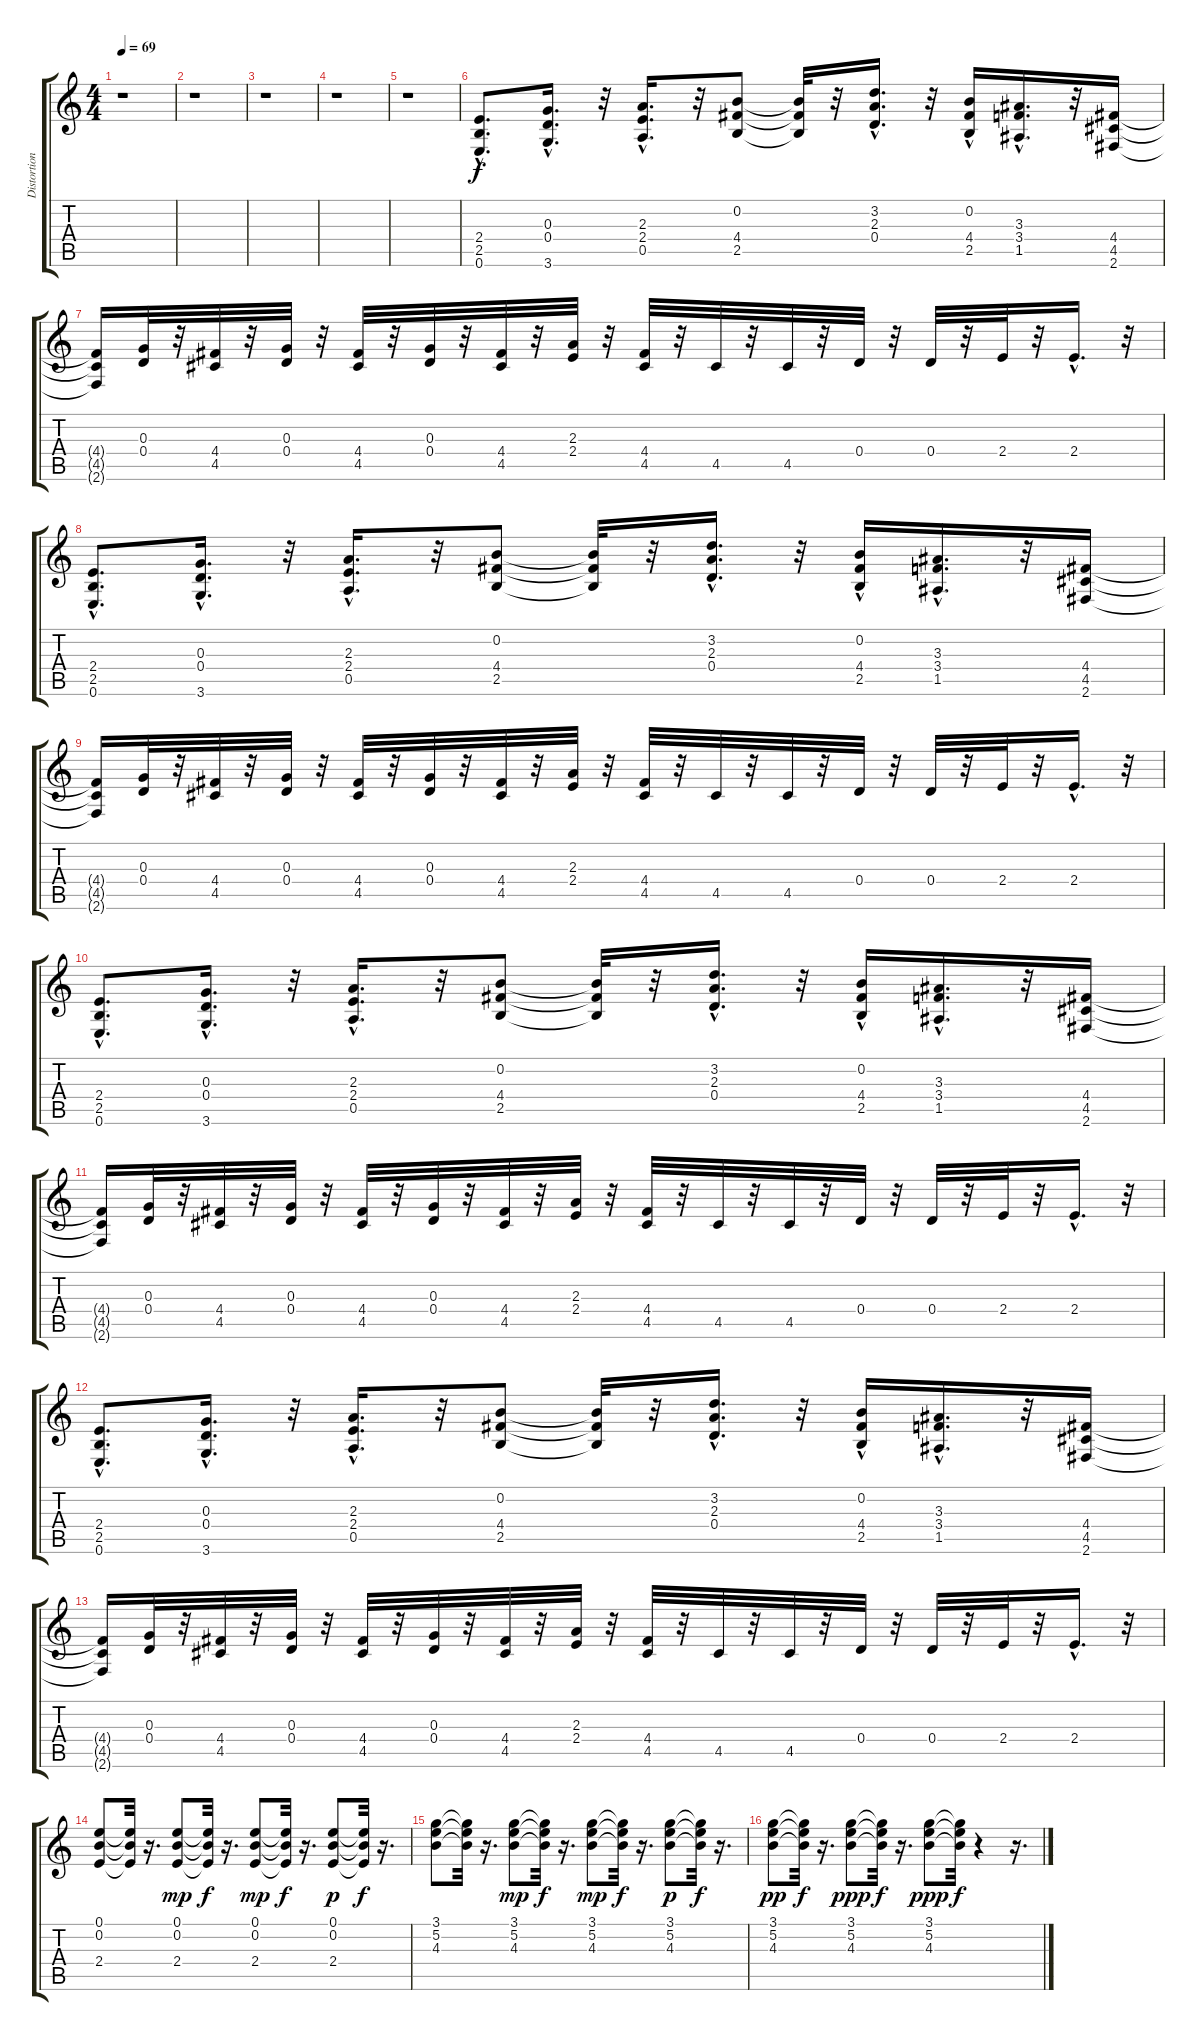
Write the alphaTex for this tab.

\track ("Distortion I" "Distortion") {instrument distortionguitar}
\staff {score tabs}
\tuning (E4 B3 G3 D3 A2 E2) {hide}
\ts (4 4)
\tempo 69
\clef g2
\ks c
r.1{dy f instrument distortionguitar} |
r.1 |
r.1 |
r.1 |
r.1 |
(2.4{hac} 2.5{hac} 0.6{hac}).8{d} (0.3{hac} 0.4{hac} 3.6{hac}).16{d} r.32 (2.3{hac} 2.4{hac} 0.5{hac}).16{d} r.32 (0.2 4.4 2.5).8 (0.2{t} 4.4{t} 2.5{t}).32 r.32 (3.2{hac} 2.3{hac} 0.4{hac}).16{d} r.32 (0.2{hac} 4.4{hac} 2.5{hac}).16 (3.3{hac} 3.4{hac} 1.5{hac}).16{d} r.32 (4.4 4.5 2.6).16 |
(4.4{t} 4.5{t} 2.6{t}).16 (0.3 0.4).32 r.32 (4.4 4.5).32 r.32 (0.3 0.4).32 r.32 (4.4 4.5).32 r.32 (0.3 0.4).32 r.32 (4.4 4.5).32 r.32 (2.3 2.4).32 r.32 (4.4 4.5).32 r.32 4.5.32 r.32 4.5.32 r.32 0.4.32 r.32 0.4.32 r.32 2.4.32 r.32 2.4{hac}.16{d} r.32 |
(2.4{hac} 2.5{hac} 0.6{hac}).8{d} (0.3{hac} 0.4{hac} 3.6{hac}).16{d} r.32 (2.3{hac} 2.4{hac} 0.5{hac}).16{d} r.32 (0.2 4.4 2.5).8 (0.2{t} 4.4{t} 2.5{t}).32 r.32 (3.2{hac} 2.3{hac} 0.4{hac}).16{d} r.32 (0.2{hac} 4.4{hac} 2.5{hac}).16 (3.3{hac} 3.4{hac} 1.5{hac}).16{d} r.32 (4.4 4.5 2.6).16 |
(4.4{t} 4.5{t} 2.6{t}).16 (0.3 0.4).32 r.32 (4.4 4.5).32 r.32 (0.3 0.4).32 r.32 (4.4 4.5).32 r.32 (0.3 0.4).32 r.32 (4.4 4.5).32 r.32 (2.3 2.4).32 r.32 (4.4 4.5).32 r.32 4.5.32 r.32 4.5.32 r.32 0.4.32 r.32 0.4.32 r.32 2.4.32 r.32 2.4{hac}.16{d} r.32 |
(2.4{hac} 2.5{hac} 0.6{hac}).8{d} (0.3{hac} 0.4{hac} 3.6{hac}).16{d} r.32 (2.3{hac} 2.4{hac} 0.5{hac}).16{d} r.32 (0.2 4.4 2.5).8 (0.2{t} 4.4{t} 2.5{t}).32 r.32 (3.2{hac} 2.3{hac} 0.4{hac}).16{d} r.32 (0.2{hac} 4.4{hac} 2.5{hac}).16 (3.3{hac} 3.4{hac} 1.5{hac}).16{d} r.32 (4.4 4.5 2.6).16 |
(4.4{t} 4.5{t} 2.6{t}).16 (0.3 0.4).32 r.32 (4.4 4.5).32 r.32 (0.3 0.4).32 r.32 (4.4 4.5).32 r.32 (0.3 0.4).32 r.32 (4.4 4.5).32 r.32 (2.3 2.4).32 r.32 (4.4 4.5).32 r.32 4.5.32 r.32 4.5.32 r.32 0.4.32 r.32 0.4.32 r.32 2.4.32 r.32 2.4{hac}.16{d} r.32 |
(2.4{hac} 2.5{hac} 0.6{hac}).8{d} (0.3{hac} 0.4{hac} 3.6{hac}).16{d} r.32 (2.3{hac} 2.4{hac} 0.5{hac}).16{d} r.32 (0.2 4.4 2.5).8 (0.2{t} 4.4{t} 2.5{t}).32 r.32 (3.2{hac} 2.3{hac} 0.4{hac}).16{d} r.32 (0.2{hac} 4.4{hac} 2.5{hac}).16 (3.3{hac} 3.4{hac} 1.5{hac}).16{d} r.32 (4.4 4.5 2.6).16 |
(4.4{t} 4.5{t} 2.6{t}).16 (0.3 0.4).32 r.32 (4.4 4.5).32 r.32 (0.3 0.4).32 r.32 (4.4 4.5).32 r.32 (0.3 0.4).32 r.32 (4.4 4.5).32 r.32 (2.3 2.4).32 r.32 (4.4 4.5).32 r.32 4.5.32 r.32 4.5.32 r.32 0.4.32 r.32 0.4.32 r.32 2.4.32 r.32 2.4{hac}.16{d} r.32 |
(0.1 0.2 2.4).8 (0.1{t} 0.2{t} 2.4{t}).32 r.16{d} (0.1 0.2 2.4).8{dy mp} (0.1{t} 0.2{t} 2.4{t}).32{dy f} r.16{d} (0.1 0.2 2.4).8{dy mp} (0.1{t} 0.2{t} 2.4{t}).32{dy f} r.16{d} (0.1 0.2 2.4).8{dy p} (0.1{t} 0.2{t} 2.4{t}).32{dy f} r.16{d} |
(3.1 5.2 4.3).8 (3.1{t} 5.2{t} 4.3{t}).32 r.16{d} (3.1 5.2 4.3).8{dy mp} (3.1{t} 5.2{t} 4.3{t}).32{dy f} r.16{d} (3.1 5.2 4.3).8{dy mp} (3.1{t} 5.2{t} 4.3{t}).32{dy f} r.16{d} (3.1 5.2 4.3).8{dy p} (3.1{t} 5.2{t} 4.3{t}).32{dy f} r.16{d} |
(3.1 5.2 4.3).8{dy pp} (3.1{t} 5.2{t} 4.3{t}).32{dy f} r.16{d} (3.1 5.2 4.3).8{dy ppp} (3.1{t} 5.2{t} 4.3{t}).32{dy f} r.16{d} (3.1 5.2 4.3).8{dy ppp} (3.1{t} 5.2{t} 4.3{t}).32{dy f} r.4 r.16{d}
